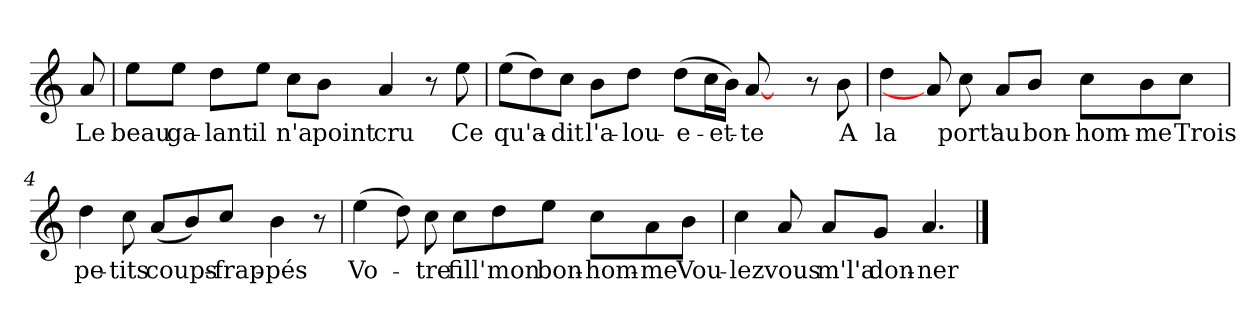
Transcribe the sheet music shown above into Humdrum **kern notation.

**kern	**text
*part1	*part1
*staff1	*staff1
*clefG2	*
*k[]	*
*C:	*
=	=
!	!LO:LY:b
8a/	Le
=1	=1
!	!LO:LY:b
8ee\L	beau
!	!LO:LY:b
8ee\J	ga-
!	!LO:LY:b
8dd\L	-lant
!	!LO:LY:b
8ee\J	il
!	!LO:LY:b
8cc\L	n'a
!	!LO:LY:b
8b\J	point
!	!LO:LY:b
4a/	cru
8r	.
!	!LO:LY:b
8ee\	Ce
=2	=2
!	!LO:LY:b
(>8ee\L	qu'a-
8dd\)	.
!	!LO:LY:b
8cc\J	-dit
!	!LO:LY:b
8b\L	l'a-
!	!LO:LY:b
8dd\J	-lou-
!	!LO:LY:b
(>8dd\L	-e-
16cc\L	.
!	!LO:LY:b
16b\JJ)	-et-
!	!LO:LY:b
[8a/	-te
8ryy	.
8r	.
!	!LO:LY:b
8b\	A
!!LO:LB:g=z
=3	=3
!	!LO:LY:b
4dd\	la
8a/]	.
!	!LO:LY:b
8cc\	port'
!	!LO:LY:b
8a/L	au
!	!LO:LY:b
8b/J	bon-
!	!LO:LY:b
8cc\L	-hom-
!	!LO:LY:b
8b\	-me
!	!LO:LY:b
8cc\J	Trois
=4	=4
!	!LO:LY:b
4dd\	pe-
!	!LO:LY:b
8cc\	-tits
!	!LO:LY:b
(<8a/L	coups-
8b/)	.
!	!LO:LY:b
8cc/J	-frap-
!	!LO:LY:b
4b\	-pés
8r	.
!!LO:LB:g=z
=5	=5
!	!LO:LY:b
(>4ee\	Vo-
8dd\)	.
!	!LO:LY:b
8cc\	-tre
!	!LO:LY:b
8cc\L	fill'
!	!LO:LY:b
8dd\	mon
!	!LO:LY:b
8ee\J	bon-
!	!LO:LY:b
8cc\L	-hom-
!	!LO:LY:b
8a\	-me
!	!LO:LY:b
8b\J	Vou-
=6	=6
!	!LO:LY:b
4cc\	-lez
!	!LO:LY:b
8a/	vous
!	!LO:LY:b
8a/L	m'l'a
!	!LO:LY:b
8g/J	don-
!	!LO:LY:b
4.a/	-ner
==	==
*-	*-
